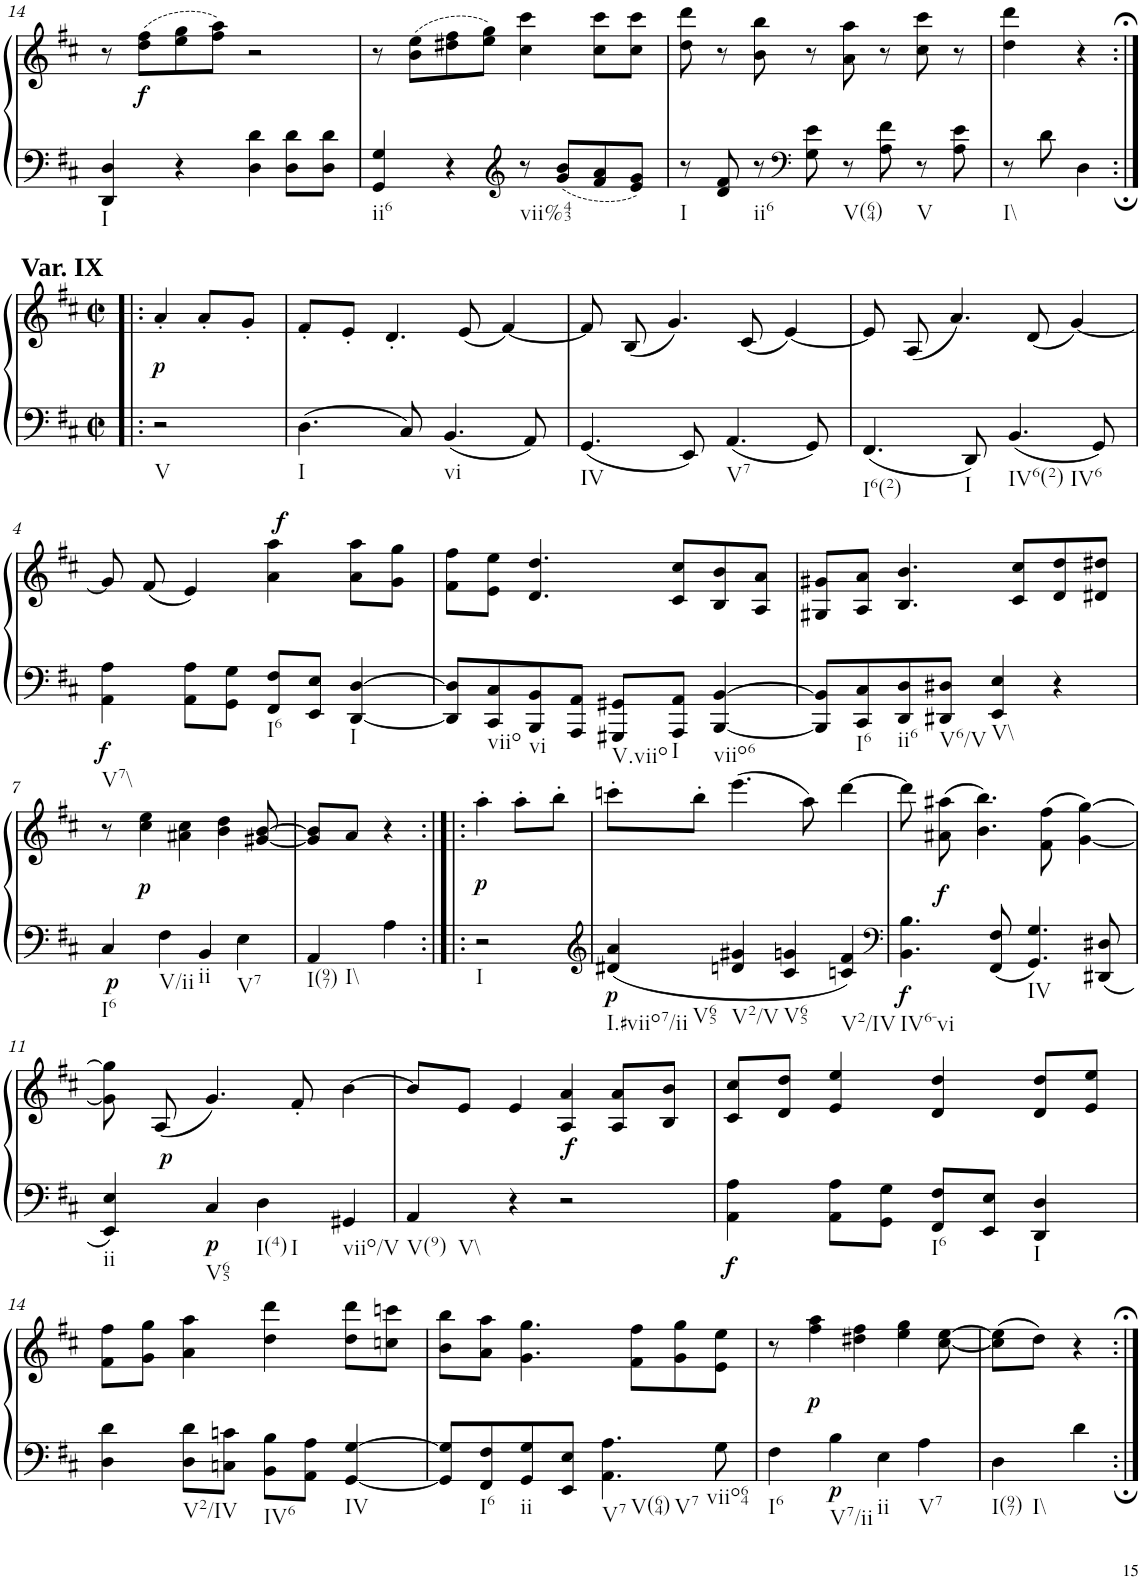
**kern	**kern	**dynam
*part1	*part1	*part1
*staff2	*staff1	*staff1/2
*I"unbenannt2	*	*
!!LO:PB:g=z
*clefF4	*clefG2	*
*k[f#c#]	*k[f#c#]	*
*M2/2	*M2/2	*
*met(c|)	*met(c|)	*
=14	=14	=14
!LO:TX:b:t=I	!	!
4DD/ 4D/	8r	.
!	!	!LO:DY:b
.	(8dd\ 8ff#\L	f
4r	8ee\ 8gg\	.
.	8ff#\ 8aa\J)	.
4D\ 4d\	2r	.
8D\ 8d\L	.	.
8D\ 8d\J	.	.
=15	=15	=15
!LO:TX:b:t=ii6	!	!
4GG/ 4G/	8r	.
.	(8b\ 8ee\L	.
4r	8dd#X\ 8ff#\	.
.	8ee\ 8gg\J)	.
*clefG2	*	*
!LO:TX:b:t=vii%43	!	!
8r	4cc#\ 4ccc#\	.
8g/ 8b/L	.	.
8f#/ 8a/	8cc#\ 8ccc#\L	.
8e/ 8g/J	8cc#\ 8ccc#\J	.
=16	=16	=16
!LO:TX:b:t=I	!	!
8r	8dd\ 8ddd\	.
8d/ 8f#/	8r	.
!LO:TX:b:t=ii6	!	!
8r	8b\ 8bb\	.
*clefF4	*	*
8G\ 8e\	8r	.
!LO:TX:b:t=V(64)	!	!
8r	8a\ 8aa\	.
8A\ 8f#\	8r	.
!LO:TX:b:t=V	!	!
8r	8cc#\ 8ccc#\	.
8A\ 8e\	8r	.
=17	=17	=17
!LO:TX:b:t=I\\	!	!
8r	4dd\ 4ddd\	.
8d\	.	.
4D\	4r	.
!!LO:LB:g=z
=:|!|:	=:|!|:	=:|!|:
*clefF4	*clefG2	*
*M2/2	*M2/2	*
*met(c|)	*met(c|)	*
!	!LO:TX:a:B:t=Var. IX	!
!LO:TX:b:t=V	!	!
!	!	!LO:DY:b
2r	4a'/	p
.	8a'/L	.
.	8g'/J	.
=1	=1	=1
!LO:TX:b:t=I	!	!
4.D\	8f#'/L	.
.	8e'/J	.
.	4.d'/	.
8C#/	.	.
!LO:TX:b:t=vi	!	!
4.BB/	.	.
.	(8e/	.
.	[4f#/)	.
8AA/	.	.
=2	=2	=2
!LO:TX:b:t=IV	!	!
4.GG/	8f#/]	.
.	(8B/	.
.	4.g/)	.
8EE/	.	.
!LO:TX:b:t=V7	!	!
4.AA/	.	.
.	(8c#/	.
.	[4e/)	.
8GG/	.	.
=3	=3	=3
!LO:TX:b:t=I6(2)	!	!
4.FF#/	8e/]	.
.	(8A/	.
.	4.a/)	.
!LO:TX:b:t=I	!	!
8DD/	.	.
!LO:TX:b:t=IV6(2)	!	!
!LO:TX:b:t=IV6	!	!
4.BB/	.	.
.	(8d/	.
.	[4g/)	.
8GG/	.	.
!!LO:LB:g=z
=4	=4	=4
!LO:TX:b:t=V7\\	!	!
!	!	!LO:DY:b=2
4AA\ 4A\	8g/]	f
.	(8f#/	.
8AA\ 8A\L	4e/)	.
8GG\ 8G\J	.	.
!LO:TX:b:t=I6	!	!
!	!	!LO:DY:a
8FF#/ 8F#/L	4a\ 4aa\	f
8EE/ 8E/J	.	.
!LO:TX:b:t=I	!	!
[4DD/ [4D/	8a\ 8aa\L	.
.	8g\ 8gg\J	.
=5	=5	=5
8DD/] 8D/]L	8f#\ 8ff#\L	.
!LO:TX:b:t=viio	!	!
8CC#/ 8C#/	8e\ 8ee\J	.
!LO:TX:b:t=vi	!	!
8BBB/ 8BB/	4.d/ 4.dd/	.
8AAA/ 8AA/J	.	.
!LO:TX:b:t=V.viio	!	!
8GGG#X/ 8GG#X/L	.	.
!LO:TX:b:t=I	!	!
8AAA/ 8AA/J	8c#/ 8cc#/L	.
!LO:TX:b:t=viio6	!	!
[4BBB/ [4BB/	8B/ 8b/	.
.	8A/ 8a/J	.
=6	=6	=6
8BBB/] 8BB/]L	8G#X/ 8g#X/L	.
!LO:TX:b:t=I6	!	!
8CC#/ 8C#/	8A/ 8a/J	.
!LO:TX:b:t=ii6	!	!
8DD/ 8D/	4.B/ 4.b/	.
!LO:TX:b:t=V6/V	!	!
8DD#X/ 8D#X/J	.	.
!LO:TX:b:t=V\\	!	!
4EE/ 4E/	.	.
.	8c#/ 8cc#/L	.
4r	8d/ 8dd/	.
.	8d#X/ 8dd#X/J	.
!!LO:LB:g=z
=7	=7	=7
!LO:TX:b:t=I6	!	!
!	!	!LO:DY:b=2
4C#/	8r	p
!	!	!LO:DY:b
.	4cc#\ 4ee\	p
!LO:TX:b:t=V/ii	!	!
4F#\	.	.
.	4a#X\ 4cc#\	.
!LO:TX:b:t=ii	!	!
4BB/	.	.
.	4b\ 4dd\	.
!LO:TX:b:t=V7	!	!
4E\	.	.
.	[8g#X/ [8b/	.
=8	=8	=8
!LO:TX:b:t=I(97)	!	!
!LO:TX:b:t=I\\	!	!
4AA/	8g#/] 8b/]L	.
.	8a/J	.
4A\	4r	.
=8X1:|!|:	=8X1:|!|:	=8X1:|!|:
!LO:TX:b:t=I	!	!
!	!	!LO:DY:b
2r	4aa'\	p
.	8aa'\L	.
.	8bb'\J	.
=9	=9	=9
*clefG2	*	*
!LO:TX:b:t=I.#viio7/ii	!	!
!LO:TX:b:t=V65	!	!
!	!	!LO:DY:b=2
4d#X/ 4a/	8cccn'\L	p
.	8bb'\J	.
!LO:TX:b:t=V2/V	!	!
4dn/ 4g#X/	(4.eee\	.
!LO:TX:b:t=V65	!	!
4c#/ 4gn/	.	.
.	8aa\)	.
!LO:TX:b:t=V2/IV	!	!
4cn/ 4f#/	[4ddd\	.
=10	=10	=10
*clefF4	*	*
!LO:TX:b:t=IV6-vi	!	!
!	!	!LO:DY:b=2
4.BB\ 4.B\	8ddd\]	f
!	!	!LO:DY:b
.	(8a#X\ 8aa#X\	f
.	4.b\ 4.bb\)	.
8FF#/ 8F#/	.	.
!LO:TX:b:t=IV	!	!
4.GG/ 4.G/	.	.
.	(8f#\ 8ff#\	.
.	[4g\ [4gg\)	.
8DD#X/ 8D#X/	.	.
!!LO:LB:g=z
=11	=11	=11
!LO:TX:b:t=ii	!	!
4EE/ 4E/	8g\] 8gg\]	.
.	(8A/	.
!LO:TX:b:t=V65	!	!
!	!	!LO:DY:a=2
!	!	!LO:DY:n=1:b=2
4C#/	4.g/)	p p
!LO:TX:b:t=I(4)	!	!
!LO:TX:b:t=I	!	!
4D\	.	.
.	8f#'/	.
!LO:TX:b:t=viio/V	!	!
4GG#X/	[4b\	.
=12	=12	=12
!LO:TX:b:t=V(9)	!	!
!LO:TX:b:t=V\\	!	!
4AA/	8b/L]	.
.	8e/J	.
4r	4e/	.
!	!	!LO:DY:b
2r	4A/ 4a/	f
.	8A/ 8a/L	.
.	8B/ 8b/J	.
=13	=13	=13
!	!	!LO:DY:b=2
4AA\ 4A\	8c#/ 8cc#/L	f
.	8d/ 8dd/J	.
8AA\ 8A\L	4e/ 4ee/	.
8GG\ 8G\J	.	.
!LO:TX:b:t=I6	!	!
8FF#/ 8F#/L	4d/ 4dd/	.
8EE/ 8E/J	.	.
!LO:TX:b:t=I	!	!
4DD/ 4D/	8d/ 8dd/L	.
.	8e/ 8ee/J	.
!!LO:LB:g=z
=14	=14	=14
4D\ 4d\	8f#\ 8ff#\L	.
.	8g\ 8gg\J	.
!LO:TX:b:t=V2/IV	!	!
8D\ 8d\L	4a\ 4aa\	.
8Cn\ 8cn\J	.	.
!LO:TX:b:t=IV6	!	!
8BB\ 8B\L	4dd\ 4ddd\	.
8AA\ 8A\J	.	.
!LO:TX:b:t=IV	!	!
[4GG/ [4G/	8dd\ 8ddd\L	.
.	8ccn\ 8cccn\J	.
=15	=15	=15
8GG/] 8G/]L	8b\ 8bb\L	.
!LO:TX:b:t=I6	!	!
8FF#/ 8F#/	8a\ 8aa\J	.
!LO:TX:b:t=ii	!	!
8GG/ 8G/	4.g\ 4.gg\	.
8EE/ 8E/J	.	.
!LO:TX:b:t=V7	!	!
!LO:TX:b:t=V(64)	!	!
!LO:TX:b:t=V7	!	!
4.AA\ 4.A\	.	.
.	8f#\ 8ff#\L	.
.	8g\ 8gg\	.
!LO:TX:b:t=viio64	!	!
8G\	8e\ 8ee\J	.
=16	=16	=16
!LO:TX:b:t=I6	!	!
4F#\	8r	.
!	!	!LO:DY:b
.	4ff#\ 4aa\	p
!LO:TX:b:t=V7/ii	!	!
!	!	!LO:DY:b=2
4B\	.	p
.	4dd#X\ 4ff#\	.
!LO:TX:b:t=ii	!	!
4E\	.	.
.	4ee\ 4gg\	.
!LO:TX:b:t=V7	!	!
4A\	.	.
.	[8cc#\ [8ee\	.
=17	=17	=17
!LO:TX:b:t=I(97)	!	!
!LO:TX:b:t=I\\	!	!
4D\	(8cc#\] 8ee\]L	.
.	8dd\J)	.
4d\	4r	.
=:|!	=:|!	=:|!
*-	*-	*-
